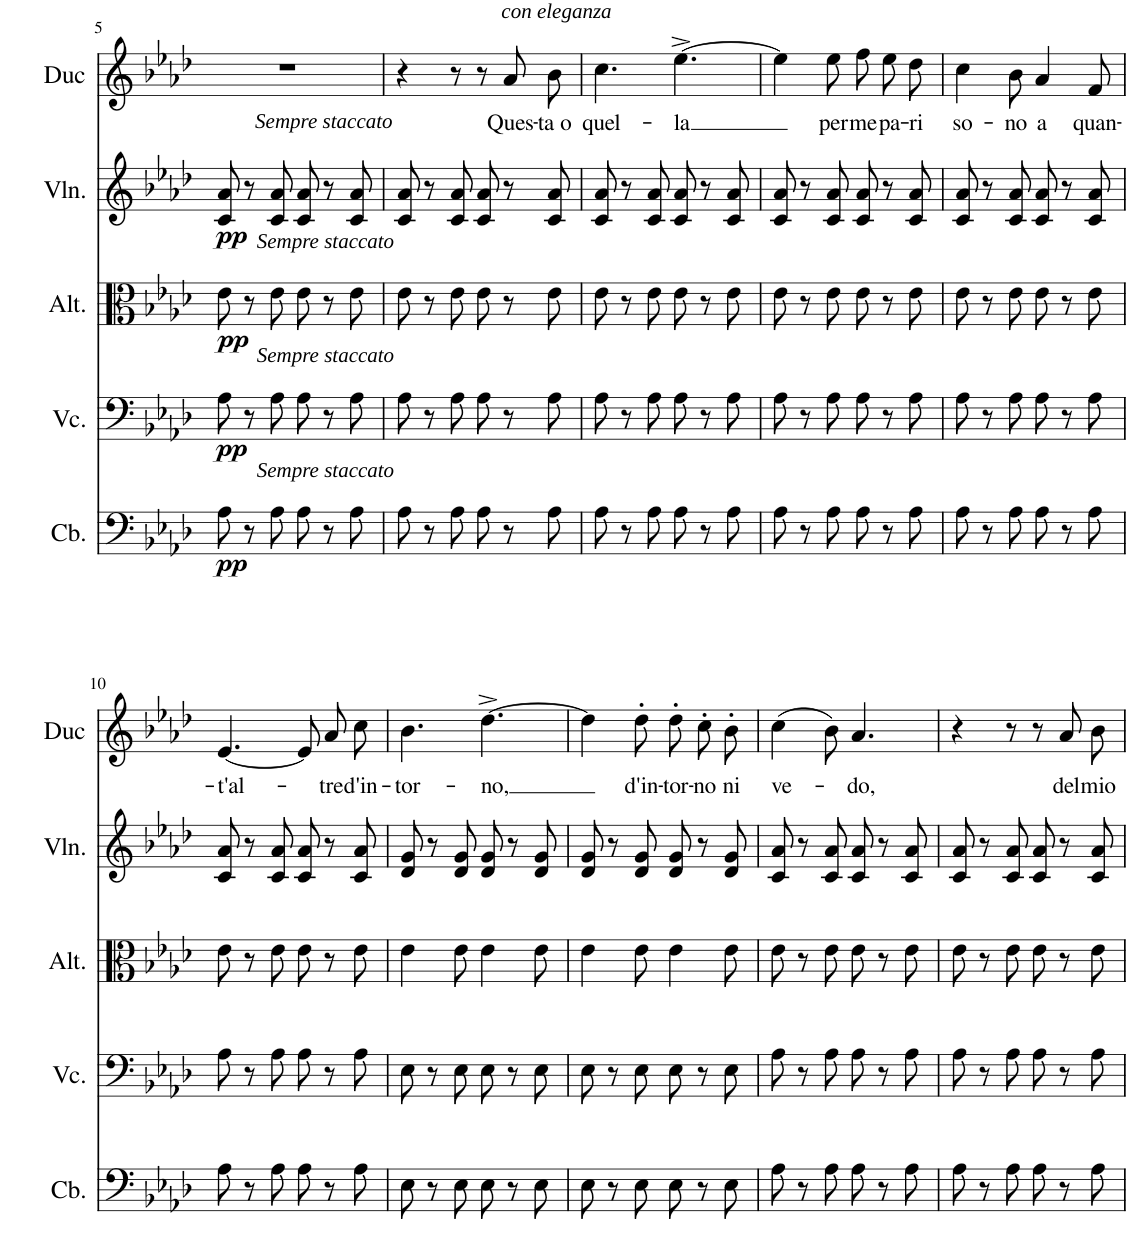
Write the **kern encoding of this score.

**kern	**dynam	**kern	**dynam	**kern	**dynam	**kern	**dynam	**kern	**text
*part5	*part5	*part4	*part4	*part3	*part3	*part2	*part2	*part1	*part1
*staff5	*staff5	*staff4	*staff4	*staff3	*staff3	*staff2	*staff2	*staff1	*staff1
*I"Contrebasse	*	*I"Violoncelle	*	*I"Alto	*	*I"Violon	*	*I"Duc	*
*I'Cb.	*	*I'Vc.	*	*I'Alt.	*	*I'Vln.	*	*I'Duc	*
!!LO:PB:g=z
*clefF4	*	*clefF4	*	*clefC3	*	*clefG2	*	*clefG2	*
*Trd7c12	*	*	*	*	*	*	*	*	*
*k[b-e-a-d-]	*	*k[b-e-a-d-]	*	*k[b-e-a-d-]	*	*k[b-e-a-d-]	*	*k[b-e-a-d-]	*
*M6/8	*	*M6/8	*	*M6/8	*	*M6/8	*	*M6/8	*
=5	=5	=5	=5	=5	=5	=5	=5	=5	=5
!	!	!	!	!	!	!LO:TX:a:i:t=Sempre staccato	!	!	!
!	!	!	!	!LO:TX:a:i:t=Sempre staccato	!	!	!	!	!
!	!	!LO:TX:a:i:t=Sempre staccato	!	!	!	!	!	!	!
!LO:TX:a:i:t=Sempre staccato	!	!	!	!	!	!	!	!	!
!	!LO:DY:b	!	!LO:DY:b	!	!LO:DY:b	!	!LO:DY:b	!	!
8A-\	pp	8A-\	pp	8e-\	pp	8c/ 8a-/	pp	2.r	.
8r	.	8r	.	8r	.	8r	.	.	.
8A-\	.	8A-\	.	8e-\	.	8c/ 8a-/	.	.	.
8A-\	.	8A-\	.	8e-\	.	8c/ 8a-/	.	.	.
8r	.	8r	.	8r	.	8r	.	.	.
8A-\	.	8A-\	.	8e-\	.	8c/ 8a-/	.	.	.
=6	=6	=6	=6	=6	=6	=6	=6	=6	=6
8A-\	.	8A-\	.	8e-\	.	8c/ 8a-/	.	4r	.
8r	.	8r	.	8r	.	8r	.	.	.
8A-\	.	8A-\	.	8e-\	.	8c/ 8a-/	.	8r	.
8A-\	.	8A-\	.	8e-\	.	8c/ 8a-/	.	8r	.
!	!	!	!	!	!	!	!	!LO:TX:a:i:t=con eleganza	!
!	!	!	!	!	!	!	!	!	!LO:LY:b
8r	.	8r	.	8r	.	8r	.	8a-/L	Ques-
!	!	!	!	!	!	!	!	!	!LO:LY:b
8A-\	.	8A-\	.	8e-\	.	8c/ 8a-/	.	8b-/J	-ta o
=7	=7	=7	=7	=7	=7	=7	=7	=7	=7
!	!	!	!	!	!	!	!	!	!LO:LY:b
8A-\	.	8A-\	.	8e-\	.	8c/ 8a-/	.	4.cc\	quel-
8r	.	8r	.	8r	.	8r	.	.	.
8A-\	.	8A-\	.	8e-\	.	8c/ 8a-/	.	.	.
!	!	!	!	!	!	!	!	!	!LO:LY:b
8A-\	.	8A-\	.	8e-\	.	8c/ 8a-/	.	[4.ee-^\	-la
8r	.	8r	.	8r	.	8r	.	.	.
8A-\	.	8A-\	.	8e-\	.	8c/ 8a-/	.	.	.
=8	=8	=8	=8	=8	=8	=8	=8	=8	=8
8A-\	.	8A-\	.	8e-\	.	8c/ 8a-/	.	4ee-\]	.
8r	.	8r	.	8r	.	8r	.	.	.
!	!	!	!	!	!	!	!	!	!LO:LY:b
8A-\	.	8A-\	.	8e-\	.	8c/ 8a-/	.	8ee-\	per
!	!	!	!	!	!	!	!	!	!LO:LY:b
8A-\	.	8A-\	.	8e-\	.	8c/ 8a-/	.	8ff\L	me
!	!	!	!	!	!	!	!	!	!LO:LY:b
8r	.	8r	.	8r	.	8r	.	8ee-\	pa-
!	!	!	!	!	!	!	!	!	!LO:LY:b
8A-\	.	8A-\	.	8e-\	.	8c/ 8a-/	.	8dd-\J	-ri
=9	=9	=9	=9	=9	=9	=9	=9	=9	=9
!	!	!	!	!	!	!	!	!	!LO:LY:b
8A-\	.	8A-\	.	8e-\	.	8c/ 8a-/	.	4cc\	so-
8r	.	8r	.	8r	.	8r	.	.	.
!	!	!	!	!	!	!	!	!	!LO:LY:b
8A-\	.	8A-\	.	8e-\	.	8c/ 8a-/	.	8b-\	-no
!	!	!	!	!	!	!	!	!	!LO:LY:b
8A-\	.	8A-\	.	8e-\	.	8c/ 8a-/	.	4a-/	a
8r	.	8r	.	8r	.	8r	.	.	.
!	!	!	!	!	!	!	!	!	!LO:LY:b
8A-\	.	8A-\	.	8e-\	.	8c/ 8a-/	.	8f/	quan-
!!LO:LB:g=z
=10	=10	=10	=10	=10	=10	=10	=10	=10	=10
!	!	!	!	!	!	!	!	!	!LO:LY:b
8A-\	.	8A-\	.	8e-\	.	8c/ 8a-/	.	[4.e-/	-t'al-
8r	.	8r	.	8r	.	8r	.	.	.
8A-\	.	8A-\	.	8e-\	.	8c/ 8a-/	.	.	.
8A-\	.	8A-\	.	8e-\	.	8c/ 8a-/	.	8e-/L]	.
!	!	!	!	!	!	!	!	!	!LO:LY:b
8r	.	8r	.	8r	.	8r	.	8a-/	-tre
!	!	!	!	!	!	!	!	!	!LO:LY:b
8A-\	.	8A-\	.	8e-\	.	8c/ 8a-/	.	8cc/J	d'in-
=11	=11	=11	=11	=11	=11	=11	=11	=11	=11
!	!	!	!	!	!	!	!	!	!LO:LY:b
8E-\	.	8E-\	.	4e-\	.	8d-/ 8g/	.	4.b-\	-tor-
8r	.	8r	.	.	.	8r	.	.	.
8E-\	.	8E-\	.	8e-\	.	8d-/ 8g/	.	.	.
!	!	!	!	!	!	!	!	!	!LO:LY:b
8E-\	.	8E-\	.	4e-\	.	8d-/ 8g/	.	[4.dd-^\	-no,
8r	.	8r	.	.	.	8r	.	.	.
8E-\	.	8E-\	.	8e-\	.	8d-/ 8g/	.	.	.
=12	=12	=12	=12	=12	=12	=12	=12	=12	=12
8E-\	.	8E-\	.	4e-\	.	8d-/ 8g/	.	4dd-\]	.
8r	.	8r	.	.	.	8r	.	.	.
!	!	!	!	!	!	!	!	!	!LO:LY:b
8E-\	.	8E-\	.	8e-\	.	8d-/ 8g/	.	8dd-'\	d'in-
!	!	!	!	!	!	!	!	!	!LO:LY:b
8E-\	.	8E-\	.	4e-\	.	8d-/ 8g/	.	8dd-'\L	-tor-
!	!	!	!	!	!	!	!	!	!LO:LY:b
8r	.	8r	.	.	.	8r	.	8cc'\	-no
!	!	!	!	!	!	!	!	!	!LO:LY:b
8E-\	.	8E-\	.	8e-\	.	8d-/ 8g/	.	8b-'\J	ni
=13	=13	=13	=13	=13	=13	=13	=13	=13	=13
!	!	!	!	!	!	!	!	!	!LO:LY:b
8A-\	.	8A-\	.	8e-\	.	8c/ 8a-/	.	(4cc\	ve-
8r	.	8r	.	8r	.	8r	.	.	.
8A-\	.	8A-\	.	8e-\	.	8c/ 8a-/	.	8b-\)	.
!	!	!	!	!	!	!	!	!	!LO:LY:b
8A-\	.	8A-\	.	8e-\	.	8c/ 8a-/	.	4.a-/	-do,
8r	.	8r	.	8r	.	8r	.	.	.
8A-\	.	8A-\	.	8e-\	.	8c/ 8a-/	.	.	.
=14	=14	=14	=14	=14	=14	=14	=14	=14	=14
8A-\	.	8A-\	.	8e-\	.	8c/ 8a-/	.	4r	.
8r	.	8r	.	8r	.	8r	.	.	.
8A-\	.	8A-\	.	8e-\	.	8c/ 8a-/	.	8r	.
8A-\	.	8A-\	.	8e-\	.	8c/ 8a-/	.	8r	.
!	!	!	!	!	!	!	!	!	!LO:LY:b
8r	.	8r	.	8r	.	8r	.	8a-/L	del
!	!	!	!	!	!	!	!	!	!LO:LY:b
8A-\	.	8A-\	.	8e-\	.	8c/ 8a-/	.	8b-/J	mio
=	=	=	=	=	=	=	=	=	=
*-	*-	*-	*-	*-	*-	*-	*-	*-	*-
